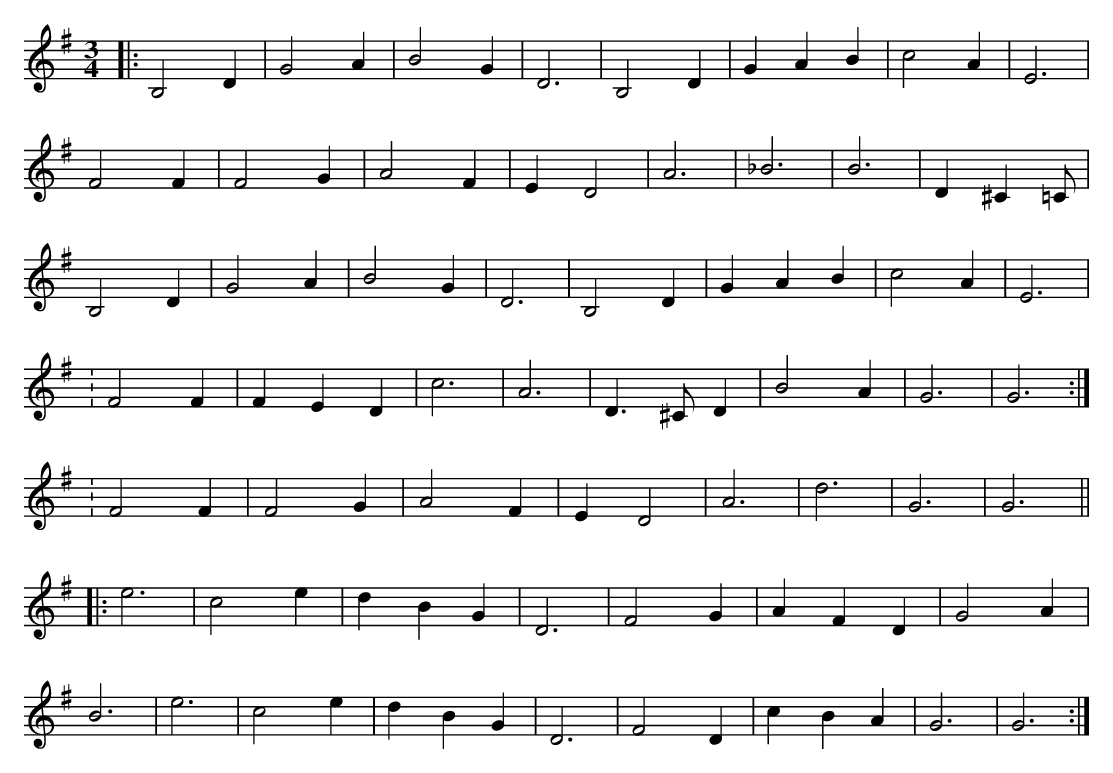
X:1
M:3/4
K:G
|:B,4 D2|G4 A2|B4 G2|D6|B,4 D2|G2 A2 B2|c4 A2|E6|
F4 F2|F4 G2|A4 F2|E2 D4|A6|_B6|B6|D2 ^C2 =C|
B,4 D2|G4 A2|B4 G2|D6|B,4 D2|G2 A2 B2|c4 A2|E6|
[1: F4 F2|F2 E2 D2|c6|A6|D3 ^C D2|B4 A2|G6|G6:|
[2: F4 F2|F4 G2|A4 F2|E2 D4|A6|d6|G6|G6||
|:e6|c4 e2|d2 B2 G2|D6|F4 G2|A2 F2 D2|G4 A2|
B6|e6|c4 e2|d2 B2 G2|D6|F4 D2|c2 B2 A2|G6|G6:|
